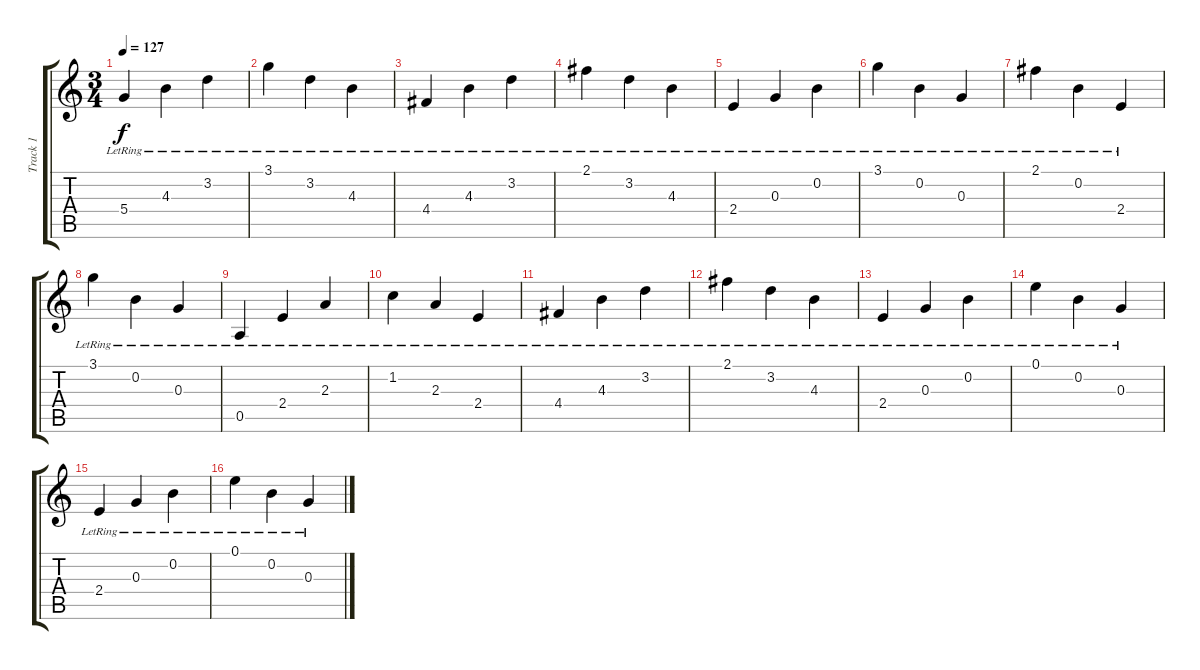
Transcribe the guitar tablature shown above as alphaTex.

\track ("Track 1" "Track 1") {instrument acousticguitarsteel}
\staff {score tabs}
\tuning (E4 B3 G3 D3 A2 E2) {hide}
\ts (3 4)
\tempo 127
\clef g2
\ks c
5.4{lr}.4{dy f} 4.3{lr}.4 3.2{lr}.4 |
3.1{lr}.4 3.2{lr}.4 4.3{lr}.4 |
4.4{lr}.4 4.3{lr}.4 3.2{lr}.4 |
2.1{lr}.4 3.2{lr}.4 4.3{lr}.4 |
2.4{lr}.4 0.3{lr}.4 0.2{lr}.4 |
3.1{lr}.4 0.2{lr}.4 0.3{lr}.4 |
2.1{lr}.4 0.2{lr}.4 2.4{lr}.4 |
3.1{lr}.4 0.2{lr}.4 0.3{lr}.4 |
0.5{lr}.4 2.4{lr}.4 2.3{lr}.4 |
1.2{lr}.4 2.3{lr}.4 2.4{lr}.4 |
4.4{lr}.4 4.3{lr}.4 3.2{lr}.4 |
2.1{lr}.4 3.2{lr}.4 4.3{lr}.4 |
2.4{lr}.4 0.3{lr}.4 0.2{lr}.4 |
0.1{lr}.4 0.2{lr}.4 0.3{lr}.4 |
2.4{lr}.4 0.3{lr}.4 0.2{lr}.4 |
0.1{lr}.4 0.2{lr}.4 0.3{lr}.4
